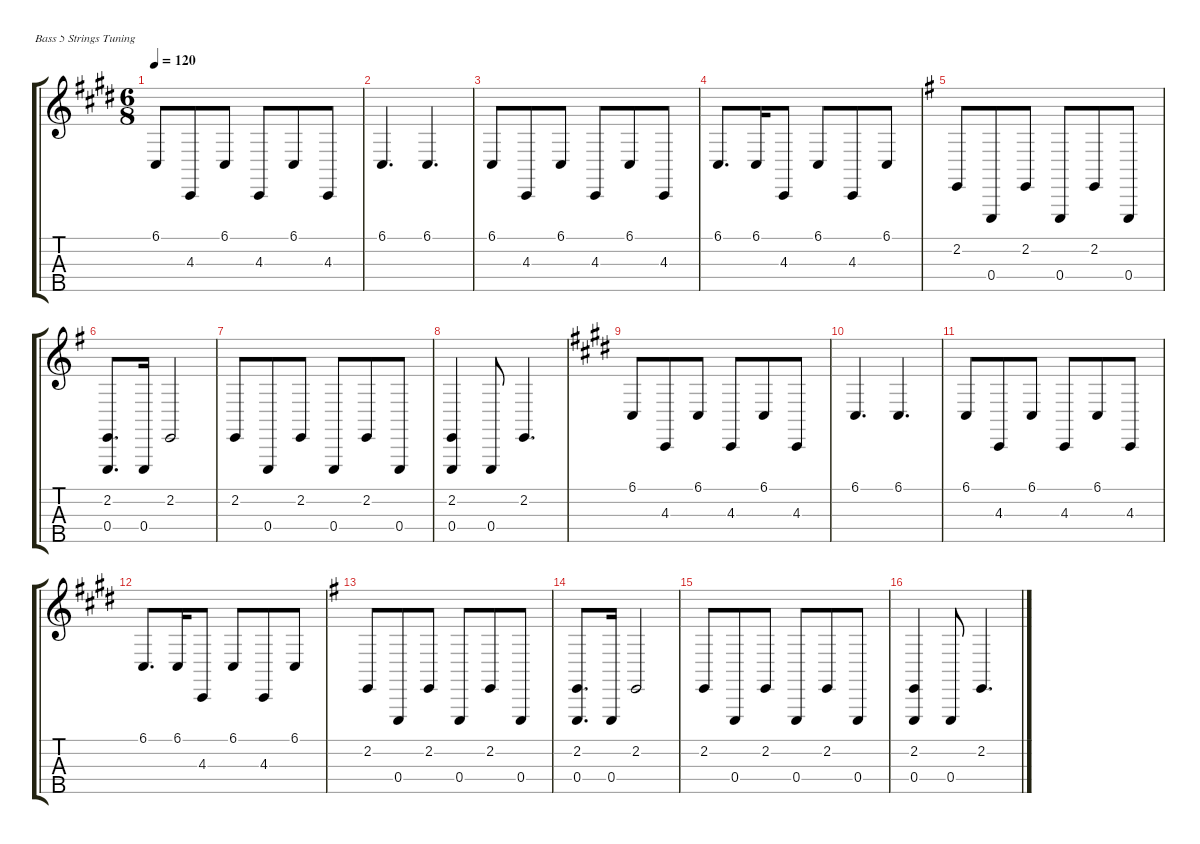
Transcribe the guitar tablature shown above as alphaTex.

\defaultSystemsLayout 4
\hideDynamics
\bracketExtendMode groupsimilarinstruments
\singleTrackTrackNamePolicy hidden
\multiTrackTrackNamePolicy hidden
\otherSystemsTrackNameOrientation horizontal
\extendBarLines
\track ("Acoustic Piano (Staff 2)" "pno.") {instrument acousticgrandpiano}
\staff {score tabs}
\tuning (G2 D2 A1 E1 B0)
\ts (6 8)
\tempo 120
\clef g2
\ks c#minor
6.1{acc #}.8{dy mf beam Up} 4.3{acc #}.8{beam Up} 6.1{acc #}.8{dy f beam Up} 4.3{acc #}.8{beam Up} 6.1{acc #}.8{beam Up} 4.3{acc #}.8{beam Up} |
6.1{acc #}.4{d beam Up} 6.1{acc #}.4{d dy fff beam Up} |
6.1{acc #}.8{dy ff beam Up} 4.3{acc #}.8{dy f beam Up} 6.1{acc #}.8{beam Up} 4.3{acc #}.8{beam Up} 6.1{acc #}.8{dy ff beam Up} 4.3{acc #}.8{dy f beam Up} |
6.1{acc #}.8{d dy ff beam Up} 6.1{acc #}.16{dy f beam Up} 4.3{acc #}.8{beam Up} 6.1{acc #}.8{beam Up} 4.3{acc #}.8{beam Up} 6.1{acc #}.8{beam Up} |
\ks eminor
2.2{acc forcenatural}.8{dy ff beam Up} 0.4{acc forcenatural}.8{dy f beam Up} 2.2{acc forcenatural}.8{beam Up} 0.4{acc forcenatural}.8{beam Up} 2.2{acc forcenatural}.8{beam Up} 0.4{acc forcenatural}.8{dy mf beam Up} |
(2.2{acc forcenatural} 0.4{acc forcenatural}).8{d beam Up} 0.4{acc forcenatural}.16{dy f beam Up} 2.2{acc forcenatural}.2{beam Up} |
2.2{acc forcenatural}.8{dy ff beam Up} 0.4{acc forcenatural}.8{dy f beam Up} 2.2{acc forcenatural}.8{beam Up} 0.4{acc forcenatural}.8{beam Up} 2.2{acc forcenatural}.8{beam Up} 0.4{acc forcenatural}.8{dy mf beam Up} |
(2.2{acc forcenatural} 0.4{acc forcenatural}).4{beam Up} 0.4{acc forcenatural}.8{dy f beam Up} 2.2{acc forcenatural}.4{d beam Up} |
\ks c#minor
6.1{acc #}.8{dy mf beam Up} 4.3{acc #}.8{beam Up} 6.1{acc #}.8{dy f beam Up} 4.3{acc #}.8{beam Up} 6.1{acc #}.8{beam Up} 4.3{acc #}.8{beam Up} |
6.1{acc #}.4{d beam Up} 6.1{acc #}.4{d dy fff beam Up} |
6.1{acc #}.8{dy ff beam Up} 4.3{acc #}.8{dy f beam Up} 6.1{acc #}.8{beam Up} 4.3{acc #}.8{beam Up} 6.1{acc #}.8{dy ff beam Up} 4.3{acc #}.8{dy f beam Up} |
6.1{acc #}.8{d dy ff beam Up} 6.1{acc #}.16{dy f beam Up} 4.3{acc #}.8{beam Up} 6.1{acc #}.8{beam Up} 4.3{acc #}.8{beam Up} 6.1{acc #}.8{beam Up} |
\ks eminor
2.2{acc forcenatural}.8{dy ff beam Up} 0.4{acc forcenatural}.8{dy f beam Up} 2.2{acc forcenatural}.8{beam Up} 0.4{acc forcenatural}.8{beam Up} 2.2{acc forcenatural}.8{beam Up} 0.4{acc forcenatural}.8{dy mf beam Up} |
(2.2{acc forcenatural} 0.4{acc forcenatural}).8{d beam Up} 0.4{acc forcenatural}.16{dy f beam Up} 2.2{acc forcenatural}.2{beam Up} |
2.2{acc forcenatural}.8{dy ff beam Up} 0.4{acc forcenatural}.8{dy f beam Up} 2.2{acc forcenatural}.8{beam Up} 0.4{acc forcenatural}.8{beam Up} 2.2{acc forcenatural}.8{beam Up} 0.4{acc forcenatural}.8{dy mf beam Up} |
(2.2{acc forcenatural} 0.4{acc forcenatural}).4{beam Up} 0.4{acc forcenatural}.8{dy f beam Up} 2.2{acc forcenatural}.4{d beam Up}
